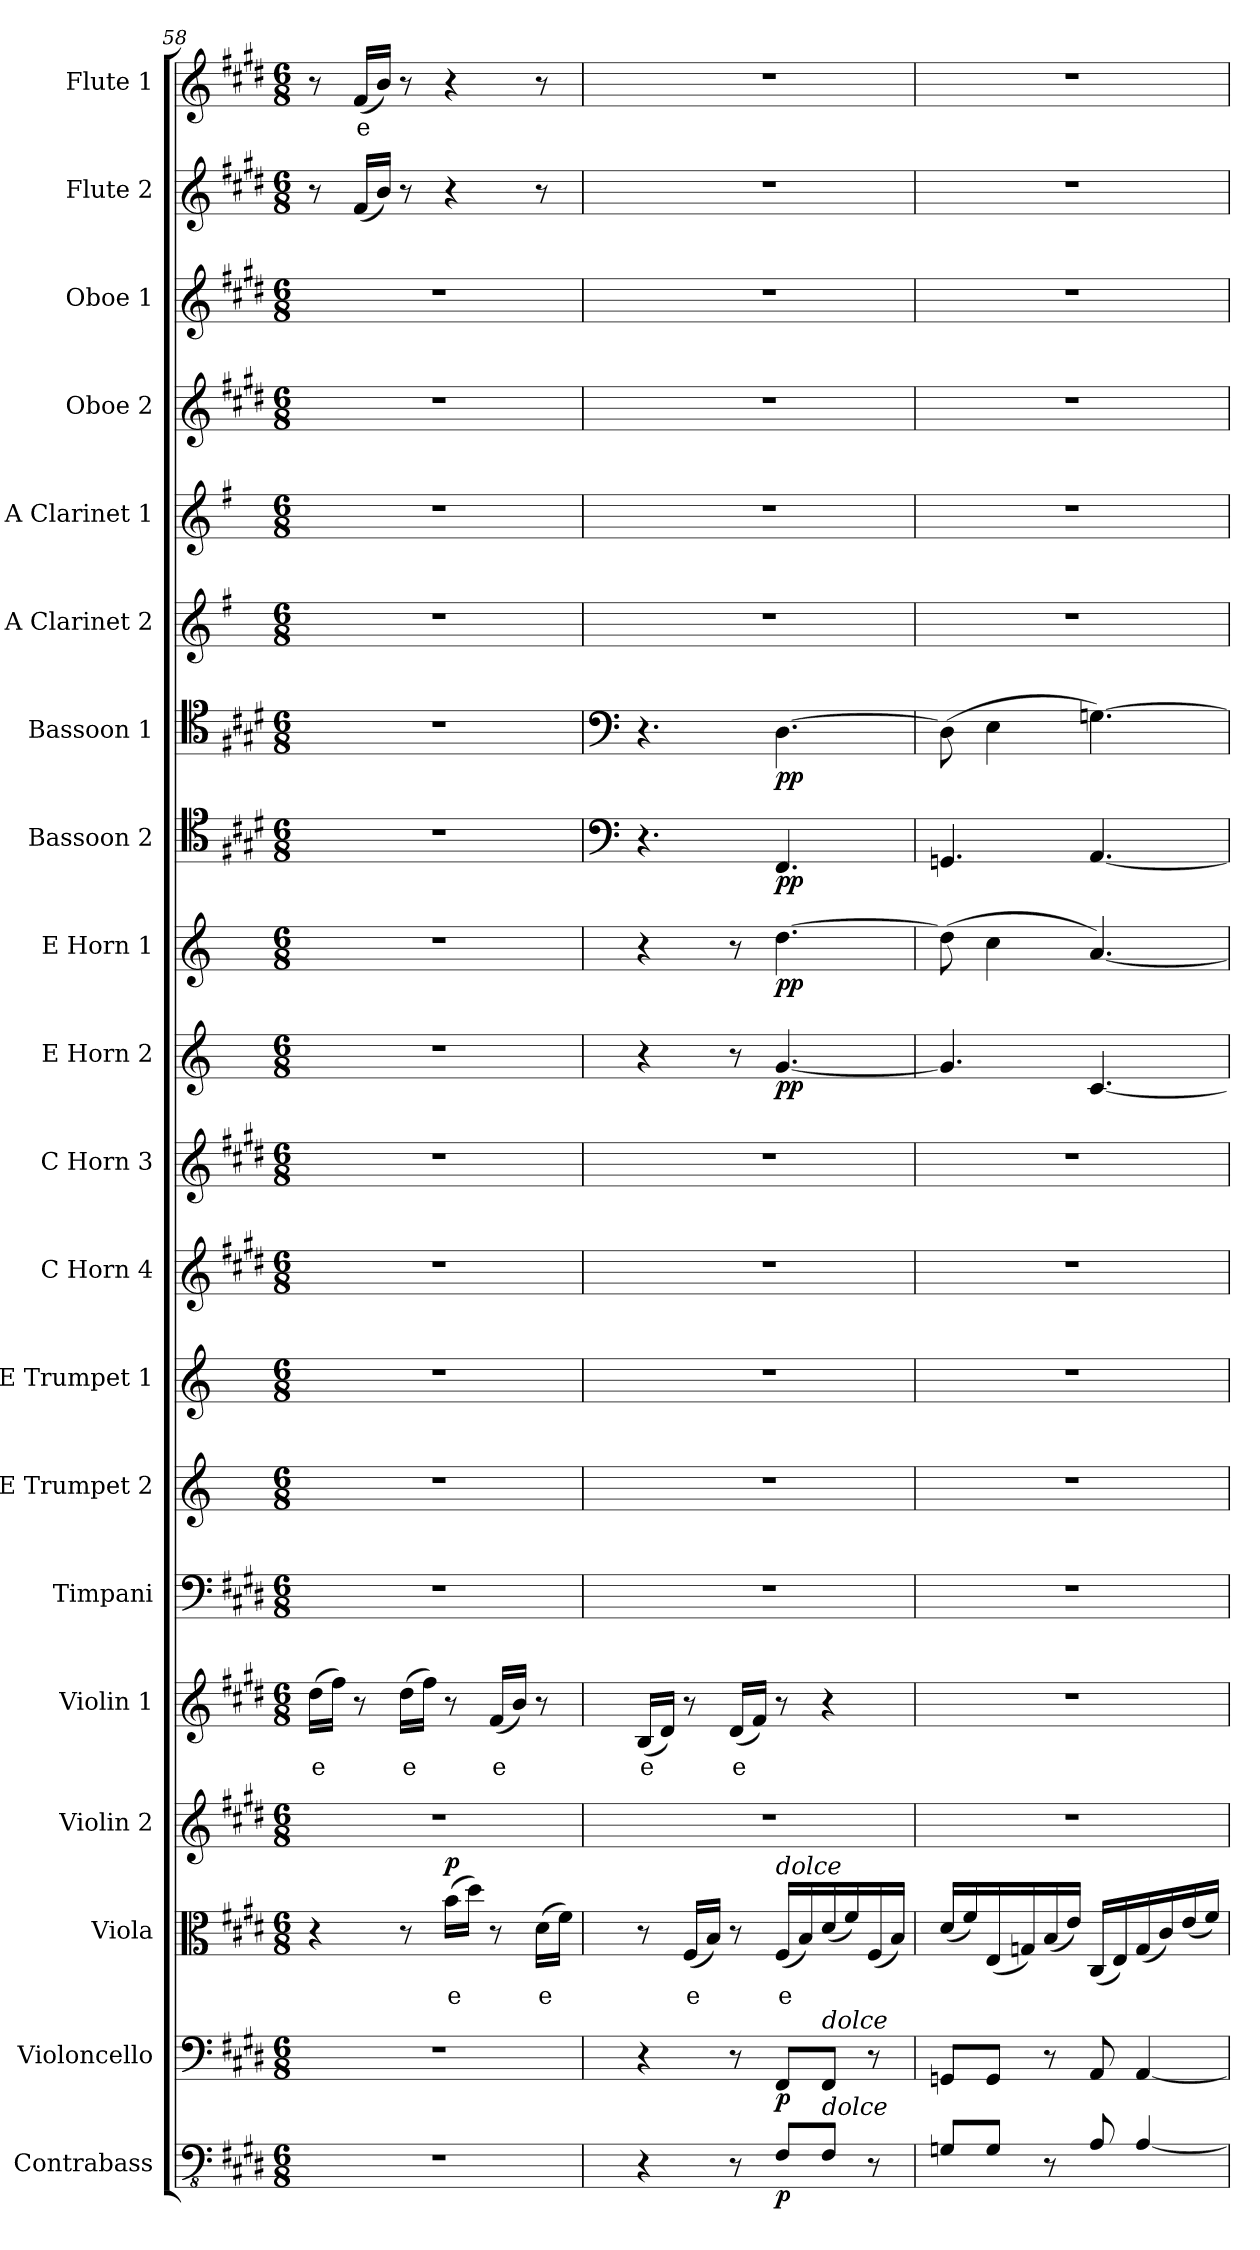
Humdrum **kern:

**kern	**dynam	**kern	**dynam	**kern	**text	**dynam	**kern	**kern	**text	**kern	**kern	**kern	**kern	**kern	**kern	**dynam	**kern	**dynam	**kern	**dynam	**kern	**dynam	**kern	**kern	**kern	**kern	**kern	**kern	**text
*part20	*part20	*part19	*part19	*part18	*part18	*part18	*part17	*part16	*part16	*part15	*part14	*part13	*part12	*part11	*part10	*part10	*part9	*part9	*part8	*part8	*part7	*part7	*part6	*part5	*part4	*part3	*part2	*part1	*part1
*staff20	*staff20	*staff19	*staff19	*staff18	*staff18	*staff18	*staff17	*staff16	*staff16	*staff15	*staff14	*staff13	*staff12	*staff11	*staff10	*staff10	*staff9	*staff9	*staff8	*staff8	*staff7	*staff7	*staff6	*staff5	*staff4	*staff3	*staff2	*staff1	*staff1
*I"Contrabass	*	*I"Violoncello	*	*I"Viola	*	*	*I"Violin 2	*I"Violin 1	*	*I"Timpani	*I"E Trumpet 2	*I"E Trumpet 1	*I"C Horn 4	*I"C Horn 3	*I"E Horn 2	*	*I"E Horn 1	*	*I"Bassoon 2	*	*I"Bassoon 1	*	*I"A Clarinet 2	*I"A Clarinet 1	*I"Oboe 2	*I"Oboe 1	*I"Flute 2	*I"Flute 1	*
*I'Cb	*	*I'Vc	*	*I'Vla	*	*	*I'Vln 2	*I'Vln 1	*	*I'Timp	*I'Tpt 2	*I'Tpt 1	*I'Hn 4	*I'Hn 3	*I'Hn 2	*	*I'Hn 1	*	*I'Bsn 2	*	*I'Bsn 1	*	*I'Cl 2	*I'Cl 1	*I'Ob 2	*I'Ob 1	*I'Fl 2	*I'Fl 1	*
*clefFv4	*	*clefF4	*	*clefC3	*	*	*clefG2	*clefG2	*	*clefF4	*clefG2	*clefG2	*clefG2	*clefG2	*clefG2	*	*clefG2	*	*clefC4	*	*clefC4	*	*clefG2	*clefG2	*clefG2	*clefG2	*clefG2	*clefG2	*
*ITrd7c12	*	*	*	*	*	*	*	*	*	*	*ITrd-2c-4	*ITrd-2c-4	*ITrd7c12	*ITrd7c12	*ITrd5c8	*	*ITrd5c8	*	*	*	*	*	*ITrd2c3	*ITrd2c3	*	*	*	*	*
*k[f#c#g#d#]	*	*k[f#c#g#d#]	*	*k[f#c#g#d#]	*	*	*k[f#c#g#d#]	*k[f#c#g#d#]	*	*k[f#c#g#d#]	*k[f#c#g#d#]	*k[f#c#g#d#]	*k[f#c#g#d#]	*k[f#c#g#d#]	*k[f#c#g#d#]	*	*k[f#c#g#d#]	*	*k[f#c#g#d#]	*	*k[f#c#g#d#]	*	*k[f#c#g#d#]	*k[f#c#g#d#]	*k[f#c#g#d#]	*k[f#c#g#d#]	*k[f#c#g#d#]	*k[f#c#g#d#]	*
*M6/8	*	*M6/8	*	*M6/8	*	*	*M6/8	*M6/8	*	*M6/8	*M6/8	*M6/8	*M6/8	*M6/8	*M6/8	*	*M6/8	*	*M6/8	*	*M6/8	*	*M6/8	*M6/8	*M6/8	*M6/8	*M6/8	*M6/8	*
=58	=58	=58	=58	=58	=58	=58	=58	=58	=58	=58	=58	=58	=58	=58	=58	=58	=58	=58	=58	=58	=58	=58	=58	=58	=58	=58	=58	=58	=58
!	!	!	!	!	!	!	!	!	!LO:LY:b:color=#FF0000	!	!	!	!	!	!	!	!	!	!	!	!	!	!	!	!	!	!	!	!
2.r	.	2.r	.	4r	.	.	2.r	(16dd#\LL	e	2.r	2.r	2.r	2.r	2.r	2.r	.	2.r	.	2.r	.	2.r	.	2.r	2.r	2.r	2.r	8r	8r	.
.	.	.	.	.	.	.	.	16ff#\JJ)	.	.	.	.	.	.	.	.	.	.	.	.	.	.	.	.	.	.	.	.	.
!	!	!	!	!	!	!	!	!	!	!	!	!	!	!	!	!	!	!	!	!	!	!	!	!	!	!	!	!	!LO:LY:b:color=#FF0000
.	.	.	.	.	.	.	.	8r	.	.	.	.	.	.	.	.	.	.	.	.	.	.	.	.	.	.	(16f#/LL	(16f#/LL	e
.	.	.	.	.	.	.	.	.	.	.	.	.	.	.	.	.	.	.	.	.	.	.	.	.	.	.	16b/JJ)	16b/JJ)	.
!	!	!	!	!	!	!	!	!	!LO:LY:b:color=#FF0000	!	!	!	!	!	!	!	!	!	!	!	!	!	!	!	!	!	!	!	!
.	.	.	.	8r	.	.	.	(16dd#\LL	e	.	.	.	.	.	.	.	.	.	.	.	.	.	.	.	.	.	8r	8r	.
.	.	.	.	.	.	.	.	16ff#\JJ)	.	.	.	.	.	.	.	.	.	.	.	.	.	.	.	.	.	.	.	.	.
!	!	!	!	!	!LO:LY:b:color=#FF0000	!LO:DY:b	!	!	!	!	!	!	!	!	!	!	!	!	!	!	!	!	!	!	!	!	!	!	!
.	.	.	.	(16b\LL	e	p	.	8r	.	.	.	.	.	.	.	.	.	.	.	.	.	.	.	.	.	.	4r	4r	.
.	.	.	.	16dd#\JJ)	.	.	.	.	.	.	.	.	.	.	.	.	.	.	.	.	.	.	.	.	.	.	.	.	.
!	!	!	!	!	!	!	!	!	!LO:LY:b:color=#FF0000	!	!	!	!	!	!	!	!	!	!	!	!	!	!	!	!	!	!	!	!
.	.	.	.	8r	.	.	.	(16f#/LL	e	.	.	.	.	.	.	.	.	.	.	.	.	.	.	.	.	.	.	.	.
.	.	.	.	.	.	.	.	16b/JJ)	.	.	.	.	.	.	.	.	.	.	.	.	.	.	.	.	.	.	.	.	.
!	!	!	!	!	!LO:LY:b:color=#FF0000	!	!	!	!	!	!	!	!	!	!	!	!	!	!	!	!	!	!	!	!	!	!	!	!
.	.	.	.	(16d#\LL	e	.	.	8r	.	.	.	.	.	.	.	.	.	.	.	.	.	.	.	.	.	.	8r	8r	.
.	.	.	.	16f#\JJ)	.	.	.	.	.	.	.	.	.	.	.	.	.	.	.	.	.	.	.	.	.	.	.	.	.
=59	=59	=59	=59	=59	=59	=59	=59	=59	=59	=59	=59	=59	=59	=59	=59	=59	=59	=59	=59	=59	=59	=59	=59	=59	=59	=59	=59	=59	=59
*	*	*	*	*	*	*	*	*	*	*	*	*	*	*	*	*	*	*	*clefF4	*	*clefF4	*	*	*	*	*	*	*	*
!	!	!	!	!	!	!	!	!	!LO:LY:b:color=#FF0000	!	!	!	!	!	!	!	!	!	!	!	!	!	!	!	!	!	!	!	!
4r	.	4r	.	8r	.	.	2.r	(16B/LL	e	2.r	2.r	2.r	2.r	2.r	4r	.	4r	.	4.r	.	4.r	.	2.r	2.r	2.r	2.r	2.r	2.r	.
.	.	.	.	.	.	.	.	16d#/JJ)	.	.	.	.	.	.	.	.	.	.	.	.	.	.	.	.	.	.	.	.	.
!	!	!	!	!	!LO:LY:b:color=#FF0000	!	!	!	!	!	!	!	!	!	!	!	!	!	!	!	!	!	!	!	!	!	!	!	!
.	.	.	.	(16F#/LL	e	.	.	8r	.	.	.	.	.	.	.	.	.	.	.	.	.	.	.	.	.	.	.	.	.
.	.	.	.	16B/JJ)	.	.	.	.	.	.	.	.	.	.	.	.	.	.	.	.	.	.	.	.	.	.	.	.	.
!	!	!	!	!	!	!	!	!	!LO:LY:b:color=#FF0000	!	!	!	!	!	!	!	!	!	!	!	!	!	!	!	!	!	!	!	!
8r	.	8r	.	8r	.	.	.	(16d#/LL	e	.	.	.	.	.	8r	.	8r	.	.	.	.	.	.	.	.	.	.	.	.
.	.	.	.	.	.	.	.	16f#/JJ)	.	.	.	.	.	.	.	.	.	.	.	.	.	.	.	.	.	.	.	.	.
!	!	!	!	!LO:TX:a:i:t=dolce	!	!	!	!	!	!	!	!	!	!	!	!	!	!	!	!	!	!	!	!	!	!	!	!	!
!	!LO:DY:b	!	!LO:DY:b	!	!LO:LY:b:color=#FF0000	!	!	!	!	!	!	!	!	!	!	!LO:DY:b	!	!LO:DY:b	!	!LO:DY:b	!	!LO:DY:b	!	!	!	!	!	!	!
8FFF#/L	p	8FF#/L	p	(16F#/LL	e	.	.	8r	.	.	.	.	.	.	[4.B/	pp	[4.f#\	pp	4.FF#/	pp	[4.D#\	pp	.	.	.	.	.	.	.
.	.	.	.	16B/)	.	.	.	.	.	.	.	.	.	.	.	.	.	.	.	.	.	.	.	.	.	.	.	.	.
!	!	!LO:TX:i:t=dolce	!	!	!	!	!	!	!	!	!	!	!	!	!	!	!	!	!	!	!	!	!	!	!	!	!	!	!
!LO:TX:i:t=dolce	!	!	!	!	!	!	!	!	!	!	!	!	!	!	!	!	!	!	!	!	!	!	!	!	!	!	!	!	!
8FFF#/J	.	8FF#/J	.	(16d#/	.	.	.	4r	.	.	.	.	.	.	.	.	.	.	.	.	.	.	.	.	.	.	.	.	.
.	.	.	.	16f#/)	.	.	.	.	.	.	.	.	.	.	.	.	.	.	.	.	.	.	.	.	.	.	.	.	.
8r	.	8r	.	(16F#/	.	.	.	.	.	.	.	.	.	.	.	.	.	.	.	.	.	.	.	.	.	.	.	.	.
.	.	.	.	16B/JJ)	.	.	.	.	.	.	.	.	.	.	.	.	.	.	.	.	.	.	.	.	.	.	.	.	.
=60	=60	=60	=60	=60	=60	=60	=60	=60	=60	=60	=60	=60	=60	=60	=60	=60	=60	=60	=60	=60	=60	=60	=60	=60	=60	=60	=60	=60	=60
8GGGn/L	.	8GGn/L	.	(16d#/LL	.	.	2.r	2.r	.	2.r	2.r	2.r	2.r	2.r	4.B/]	.	(8f#\]	.	4.GGn/	.	(8D#\]	.	2.r	2.r	2.r	2.r	2.r	2.r	.
.	.	.	.	16f#/)	.	.	.	.	.	.	.	.	.	.	.	.	.	.	.	.	.	.	.	.	.	.	.	.	.
8GGG/J	.	8GG/J	.	(16E/	.	.	.	.	.	.	.	.	.	.	.	.	4e\	.	.	.	4E\	.	.	.	.	.	.	.	.
.	.	.	.	16Gn/)	.	.	.	.	.	.	.	.	.	.	.	.	.	.	.	.	.	.	.	.	.	.	.	.	.
8r	.	8r	.	(16B/	.	.	.	.	.	.	.	.	.	.	.	.	.	.	.	.	.	.	.	.	.	.	.	.	.
.	.	.	.	16e/JJ)	.	.	.	.	.	.	.	.	.	.	.	.	.	.	.	.	.	.	.	.	.	.	.	.	.
8AAA/	.	8AA/	.	(16C#/LL	.	.	.	.	.	.	.	.	.	.	[4.E/	.	[4.c#/)	.	[4.AA/	.	[4.Gn\)	.	.	.	.	.	.	.	.
.	.	.	.	16E/)	.	.	.	.	.	.	.	.	.	.	.	.	.	.	.	.	.	.	.	.	.	.	.	.	.
[4AAA/	.	[4AA/	.	(16G/	.	.	.	.	.	.	.	.	.	.	.	.	.	.	.	.	.	.	.	.	.	.	.	.	.
.	.	.	.	16c#/)	.	.	.	.	.	.	.	.	.	.	.	.	.	.	.	.	.	.	.	.	.	.	.	.	.
.	.	.	.	(16e/	.	.	.	.	.	.	.	.	.	.	.	.	.	.	.	.	.	.	.	.	.	.	.	.	.
.	.	.	.	16f#/JJ)	.	.	.	.	.	.	.	.	.	.	.	.	.	.	.	.	.	.	.	.	.	.	.	.	.
=	=	=	=	=	=	=	=	=	=	=	=	=	=	=	=	=	=	=	=	=	=	=	=	=	=	=	=	=	=
*-	*-	*-	*-	*-	*-	*-	*-	*-	*-	*-	*-	*-	*-	*-	*-	*-	*-	*-	*-	*-	*-	*-	*-	*-	*-	*-	*-	*-	*-
